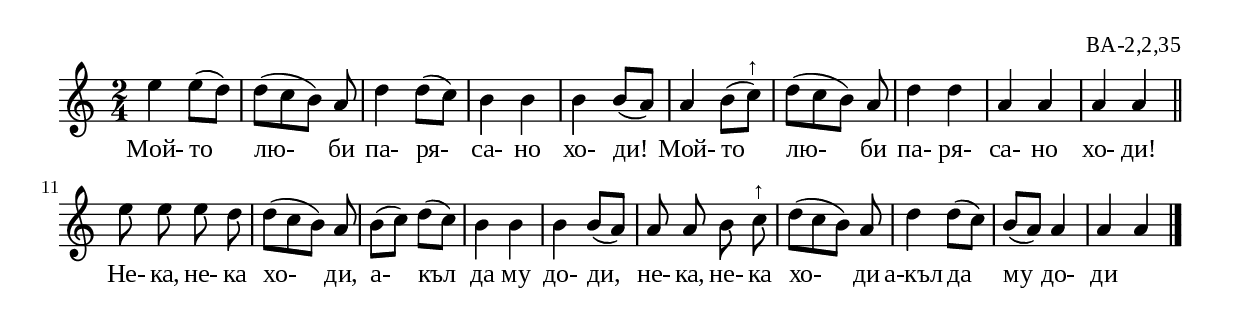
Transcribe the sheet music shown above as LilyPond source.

%{
BA_2_2_35
%}

\include "td-preamble.ly"

\score {
\relative c'' {
%% \tempo 4 = 152
  \time 2/4
e4 e8( d) | d8([ c b ]) a8 | d4 d8( c) | b4 b | b b8( a) | a4 b8( c^"↑") | d8([ c b]) a8 | d4 d | a a | a a  
 \bar "||"
 e'8\noBeam e e8\noBeam d | d8([ c b ]) a8 | b8( c) d( c) | b4 b | b b8( a) | a8\noBeam a b8\noBeam c^"↑" | d8([ c b]) a8 | d4 d8( c) | b8( a) a4 | a4 a
 \bar "|."
}
\addlyrics { Мой- то лю- би па- ря- са- но хо- ди! Mой- то лю- би па- ря- са- но хо- ди! Не- ка, не- ка хо- ди, а- къл да му до- ди, не- ка, не- ка хо- ди а-къл да му до- ди }
%
\layout {
  indent = #0
  line-width = 190\mm
  ragged-right=##f
}
%
\midi { 
	\context {
		\Score
		tempoWholesPerMinute = #(ly:make-moment 152 4)
		}
	}
}
%
\header{
  opus = "ВА-2,2,35"
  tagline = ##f
}


